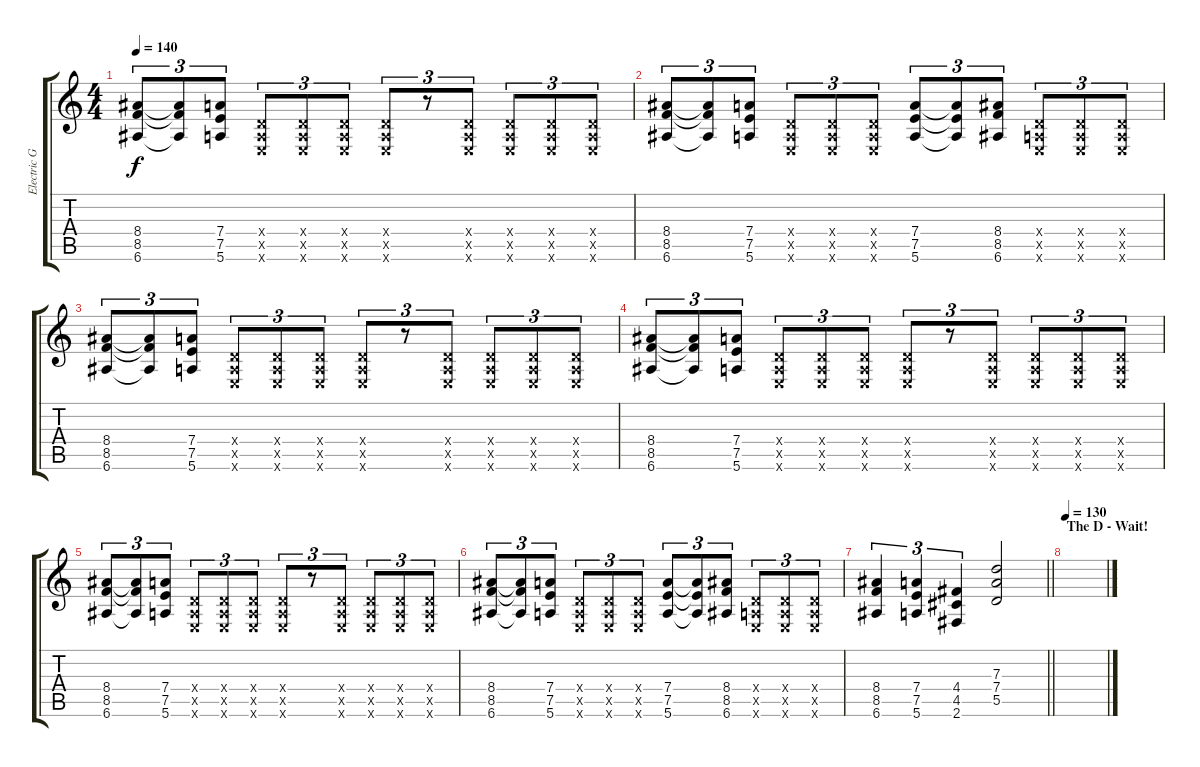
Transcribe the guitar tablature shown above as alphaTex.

\track ("Electric Guitar" "Electric G") {instrument distortionguitar}
\staff {score tabs}
\tuning (E4 B3 G3 D3 A2 E2) {hide}
\ts (4 4)
\tempo 140
\clef g2
\ks c
(8.4 8.5 6.6).8{tu (3 2) dy f} (8.4{t} 8.5{t} 6.6{t}).8{tu (3 2)} (7.4 7.5 5.6).8{tu (3 2)} (0.4{x} 0.5{x} 0.6{x}).8{tu (3 2)} (0.4{x} 0.5{x} 0.6{x}).8{tu (3 2)} (0.4{x} 0.5{x} 0.6{x}).8{tu (3 2)} (0.4{x} 0.5{x} 0.6{x}).8{tu (3 2)} r.8{tu (3 2)} (0.4{x} 0.5{x} 0.6{x}).8{tu (3 2)} (0.4{x} 0.5{x} 0.6{x}).8{tu (3 2)} (0.4{x} 0.5{x} 0.6{x}).8{tu (3 2)} (0.4{x} 0.5{x} 0.6{x}).8{tu (3 2)} |
(8.4 8.5 6.6).8{tu (3 2)} (8.4{t} 8.5{t} 6.6{t}).8{tu (3 2)} (7.4 7.5 5.6).8{tu (3 2)} (0.4{x} 0.5{x} 0.6{x}).8{tu (3 2)} (0.4{x} 0.5{x} 0.6{x}).8{tu (3 2)} (0.4{x} 0.5{x} 0.6{x}).8{tu (3 2)} (7.4 7.5 5.6).8{tu (3 2)} (7.4{t} 7.5{t} 5.6{t}).8{tu (3 2)} (8.4 8.5 6.6).8{tu (3 2)} (0.4{x} 0.5{x} 0.6{x}).8{tu (3 2)} (0.4{x} 0.5{x} 0.6{x}).8{tu (3 2)} (0.4{x} 0.5{x} 0.6{x}).8{tu (3 2)} |
(8.4 8.5 6.6).8{tu (3 2)} (8.4{t} 8.5{t} 6.6{t}).8{tu (3 2)} (7.4 7.5 5.6).8{tu (3 2)} (0.4{x} 0.5{x} 0.6{x}).8{tu (3 2)} (0.4{x} 0.5{x} 0.6{x}).8{tu (3 2)} (0.4{x} 0.5{x} 0.6{x}).8{tu (3 2)} (0.4{x} 0.5{x} 0.6{x}).8{tu (3 2)} r.8{tu (3 2)} (0.4{x} 0.5{x} 0.6{x}).8{tu (3 2)} (0.4{x} 0.5{x} 0.6{x}).8{tu (3 2)} (0.4{x} 0.5{x} 0.6{x}).8{tu (3 2)} (0.4{x} 0.5{x} 0.6{x}).8{tu (3 2)} |
(8.4 8.5 6.6).8{tu (3 2)} (8.4{t} 8.5{t} 6.6{t}).8{tu (3 2)} (7.4 7.5 5.6).8{tu (3 2)} (0.4{x} 0.5{x} 0.6{x}).8{tu (3 2)} (0.4{x} 0.5{x} 0.6{x}).8{tu (3 2)} (0.4{x} 0.5{x} 0.6{x}).8{tu (3 2)} (0.4{x} 0.5{x} 0.6{x}).8{tu (3 2)} r.8{tu (3 2)} (0.4{x} 0.5{x} 0.6{x}).8{tu (3 2)} (0.4{x} 0.5{x} 0.6{x}).8{tu (3 2)} (0.4{x} 0.5{x} 0.6{x}).8{tu (3 2)} (0.4{x} 0.5{x} 0.6{x}).8{tu (3 2)} |
(8.4 8.5 6.6).8{tu (3 2)} (8.4{t} 8.5{t} 6.6{t}).8{tu (3 2)} (7.4 7.5 5.6).8{tu (3 2)} (0.4{x} 0.5{x} 0.6{x}).8{tu (3 2)} (0.4{x} 0.5{x} 0.6{x}).8{tu (3 2)} (0.4{x} 0.5{x} 0.6{x}).8{tu (3 2)} (0.4{x} 0.5{x} 0.6{x}).8{tu (3 2)} r.8{tu (3 2)} (0.4{x} 0.5{x} 0.6{x}).8{tu (3 2)} (0.4{x} 0.5{x} 0.6{x}).8{tu (3 2)} (0.4{x} 0.5{x} 0.6{x}).8{tu (3 2)} (0.4{x} 0.5{x} 0.6{x}).8{tu (3 2)} |
(8.4 8.5 6.6).8{tu (3 2)} (8.4{t} 8.5{t} 6.6{t}).8{tu (3 2)} (7.4 7.5 5.6).8{tu (3 2)} (0.4{x} 0.5{x} 0.6{x}).8{tu (3 2)} (0.4{x} 0.5{x} 0.6{x}).8{tu (3 2)} (0.4{x} 0.5{x} 0.6{x}).8{tu (3 2)} (7.4 7.5 5.6).8{tu (3 2)} (7.4{t} 7.5{t} 5.6{t}).8{tu (3 2)} (8.4 8.5 6.6).8{tu (3 2)} (0.4{x} 0.5{x} 0.6{x}).8{tu (3 2)} (0.4{x} 0.5{x} 0.6{x}).8{tu (3 2)} (0.4{x} 0.5{x} 0.6{x}).8{tu (3 2)} |
\barLineRight lightlight
(8.4 8.5 6.6).4{tu (3 2)} (7.4 7.5 5.6).4{tu (3 2)} (4.4 4.5 2.6).4{tu (3 2)} (7.3 7.4 5.5).2 |
\section ("" "The D - Wait!")
\tempo 130
